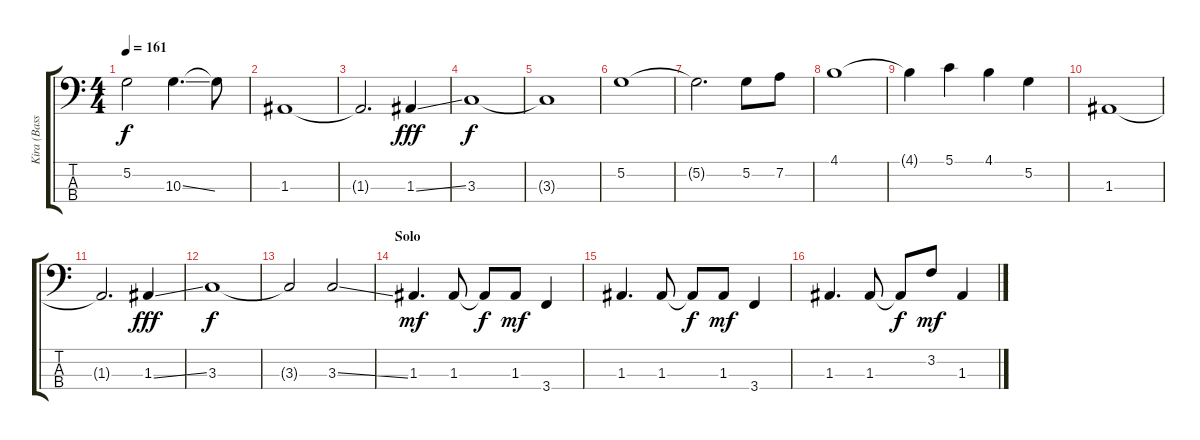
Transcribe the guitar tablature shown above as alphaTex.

\track ("Kira (Bass)" "Kira (Bass") {instrument electricbassfinger}
\staff {score tabs}
\tuning (G2 D2 A1 D1) {hide}
\ts (4 4)
\tempo 161
\clef f4
\ks c
5.2{t}.2{dy f} 10.3{ss}.4{d} 10.3{t}.8 |
1.3.1 |
1.3{t}.2{d} 1.3{ss}.4{dy fff} |
3.3.1{dy f} |
3.3{t}.1 |
5.2.1 |
5.2{t}.2{d} 5.2.8 7.2.8 |
4.1.1 |
4.1{t}.4 5.1.4 4.1.4 5.2.4 |
1.3.1 |
1.3{t}.2{d} 1.3{ss}.4{dy fff} |
3.3.1{dy f} |
3.3{t}.2 3.3{ss}.2 |
\section ("" "Solo")
1.3.4{d dy mf} 1.3.8 1.3{t}.8{dy f} 1.3.8{dy mf} 3.4.4 |
1.3.4{d} 1.3.8 1.3{t}.8{dy f} 1.3.8{dy mf} 3.4.4 |
1.3.4{d} 1.3.8 1.3{t}.8{dy f} 3.2.8{dy mf} 1.3.4
